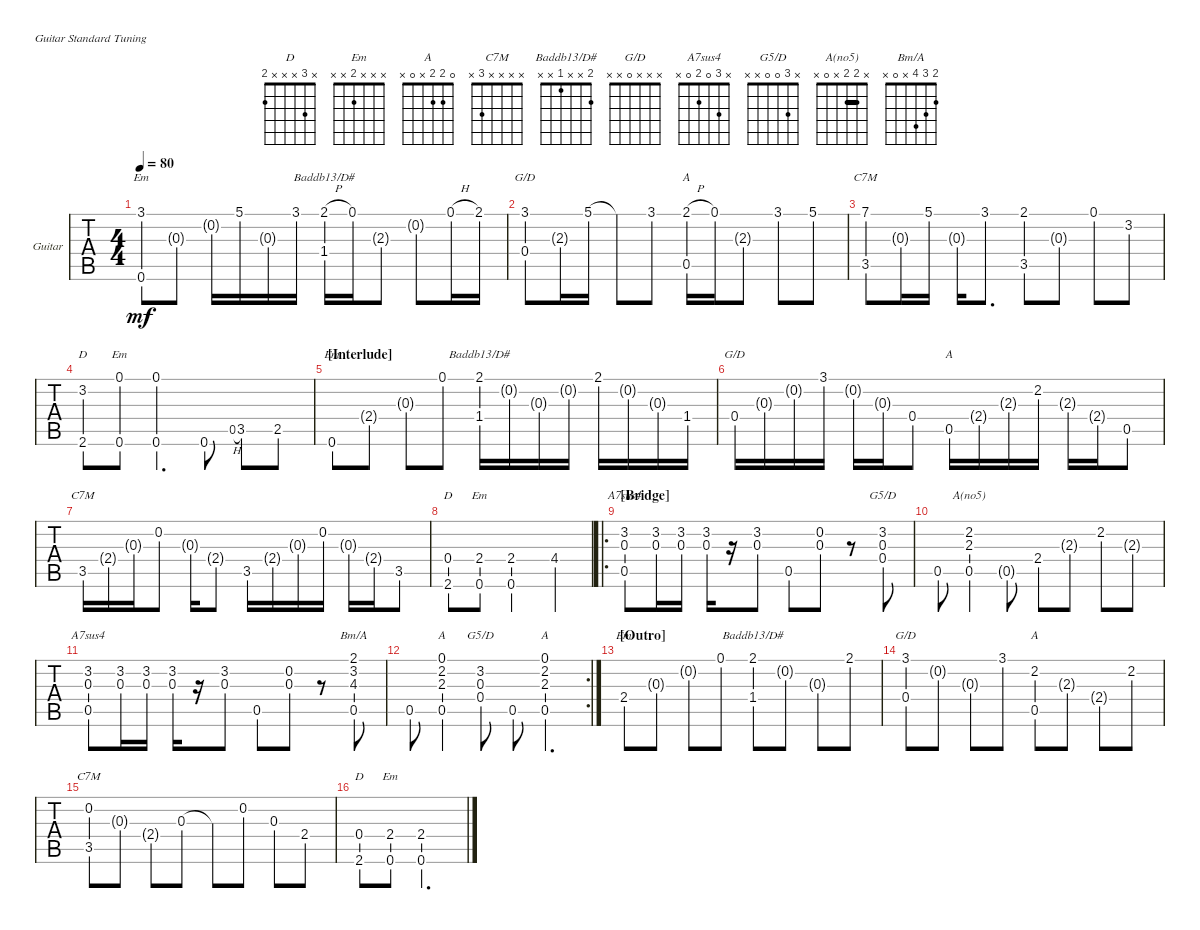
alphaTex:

\defaultSystemsLayout 4
\bracketExtendMode groupsimilarinstruments
\firstSystemTrackNameOrientation horizontal
\otherSystemsTrackNameOrientation horizontal
\track ("music.kaminari.info" "Guitar") {instrument acousticguitarsteel}
\staff {tabs}
\tuning (E4 B3 G3 D3 A2 E2)
\chord ("D" x x x 0 x 2)
\chord ("Em" x x x 2 x 0)
\chord ("Em" x x x x x 0)
\chord ("A" x 2 x x 0 x)
\chord ("C7M" x 0 x x 3 x)
\chord ("A" x x x x 0 x)
\chord ("Em" 3 x x x x 0)
\chord ("Baddb13/D#" 2 x x 1 x x)
\chord ("G/D" 3 x x 0 x x)
\chord ("A" 2 x x x 0 x)
\chord ("C7M" 7 x x x 3 x) {firstfret 3}
\chord ("D" x 3 x x x 2)
\chord ("Em" 0 x x x x 0)
\chord ("A" 0 2 2 x 0 x)
\chord ("G/D" x x x 0 x x)
\chord ("C7M" x x x x 3 x)
\chord ("A7sus4" x 3 0 2 0 x)
\chord ("G5/D" x 3 0 0 x x)
\chord ("A(no5)" x 2 2 x 0 x) {barre 2}
\chord ("Bm/A" 2 3 4 x 0 x)
\chord ("Em" x x x 2 x x)
\ts (4 4)
\tempo 80
\clef g2
\ks aminor
(3.1 0.6).8{ch "Em" dy mf} 0.3{g}.8 0.2{g}.16 5.1.16 0.3{g}.16 3.1.16 (2.1{h} 1.4).16{ch "Baddb13/D#" legatoorigin} 0.1.16 2.3{g}.8 0.2{g}.8 0.1{h}.16 2.1.16 |
(3.1 0.4).8{ch "G/D"} 2.3{g}.16 5.1.16 5.1{t}.8 3.1.8 (2.1{h} 0.5).16{ch "A" legatoorigin} 0.1.16 2.3{g}.8 3.1.8 5.1.8 |
(7.1 3.5).8{ch "C7M"} 0.3{g}.16 5.1.16 0.3{g}.16 3.1.8{d} (2.1 3.5).8 0.3{g}.8 0.1.8 3.2.8 |
(3.2 2.6).8{ch "D" legatoorigin} (0.1 0.6).8{ch "Em"} (0.1 0.6).4{d} 0.6.8 0.5{h}.8{gr} 3.5.8 2.5.8 |
\section ("" "[Interlude]")
0.6.8{ch "Em"} 2.4{g}.8 0.3{g}.8 0.1.8 (2.1 1.4).16{ch "Baddb13/D#"} 0.2{g}.16 0.3{g}.16 0.2{g}.16 2.1.16 0.2{g}.16 0.3{g}.16 1.4.16 |
0.4.16{ch "G/D"} 0.3{g}.16 0.2{g}.16 3.1.16 0.2{g}.16 0.3{g}.16 0.4.8 0.5.16{ch "A"} 2.4{g}.16 2.3{g}.16 2.2.16 2.3{g}.16 2.4{g}.16 0.5.8 |
3.5.16{ch "C7M"} 2.4{g}.16 0.3{g}.16 0.2.8 0.3{g}.16 2.4{g}.8 3.5.16 2.4{g}.16 0.3{g}.16 0.2.16 0.3{g}.16 2.4{g}.16 3.5.8 |
(2.6 0.4).8{ch "D"} (0.6 2.4).8{ch "Em"} (0.6 2.4).2 4.4.4 |
\ro
\section ("" "[Bridge]")
(3.2 0.5 0.3).8{ch "A7sus4"} (3.2 0.3).16 (3.2 0.3).16 (3.2 0.3).16 r.16 (3.2 0.3).8 0.5.8 (0.2 0.3).8 r.8 (3.2 0.4 0.3).8{ch "G5/D"} |
0.5.8 (2.2 2.3 0.5).4{ch "A(no5)"} 0.5{g}.8 2.4.8 2.3{g}.8 2.2.8 2.3{g}.8 |
(3.2 0.5 0.3).8{ch "A7sus4"} (3.2 0.3).16 (3.2 0.3).16 (3.2 0.3).16 r.16 (3.2 0.3).8 0.5.8 (0.2 0.3).8 r.8 (2.1 3.2 4.3 0.5).8{ch "Bm/A"} |
\rc 2
0.5.8 (0.1 2.2 2.3 0.5).4{ch "A"} (3.2 0.3 0.4).8{ch "G5/D"} 0.5.8 (0.1 2.2 2.3 0.5).4{d ch "A"} |
\section ("" "[Outro]")
2.4.8{ch "Em"} 0.3{g}.8 0.2{g}.8 0.1.8 (1.4 2.1).8{ch "Baddb13/D#"} 0.2{g}.8 0.3{g}.8 2.1.8 |
(0.4 3.1).8{ch "G/D"} 0.2{g}.8 0.3{g}.8 3.1.8 (0.5 2.2).8{ch "A"} 2.3{g}.8 2.4{g}.8 2.2.8 |
(3.5 0.2).8{ch "C7M"} 0.3{g}.8 2.4{g}.8 0.3.8 0.3{t}.8 0.2.8 0.3.8 2.4.8 |
(2.6 0.4).8{ch "D"} (0.6 2.4).8{ch "Em"} (0.6 2.4).2{d}
